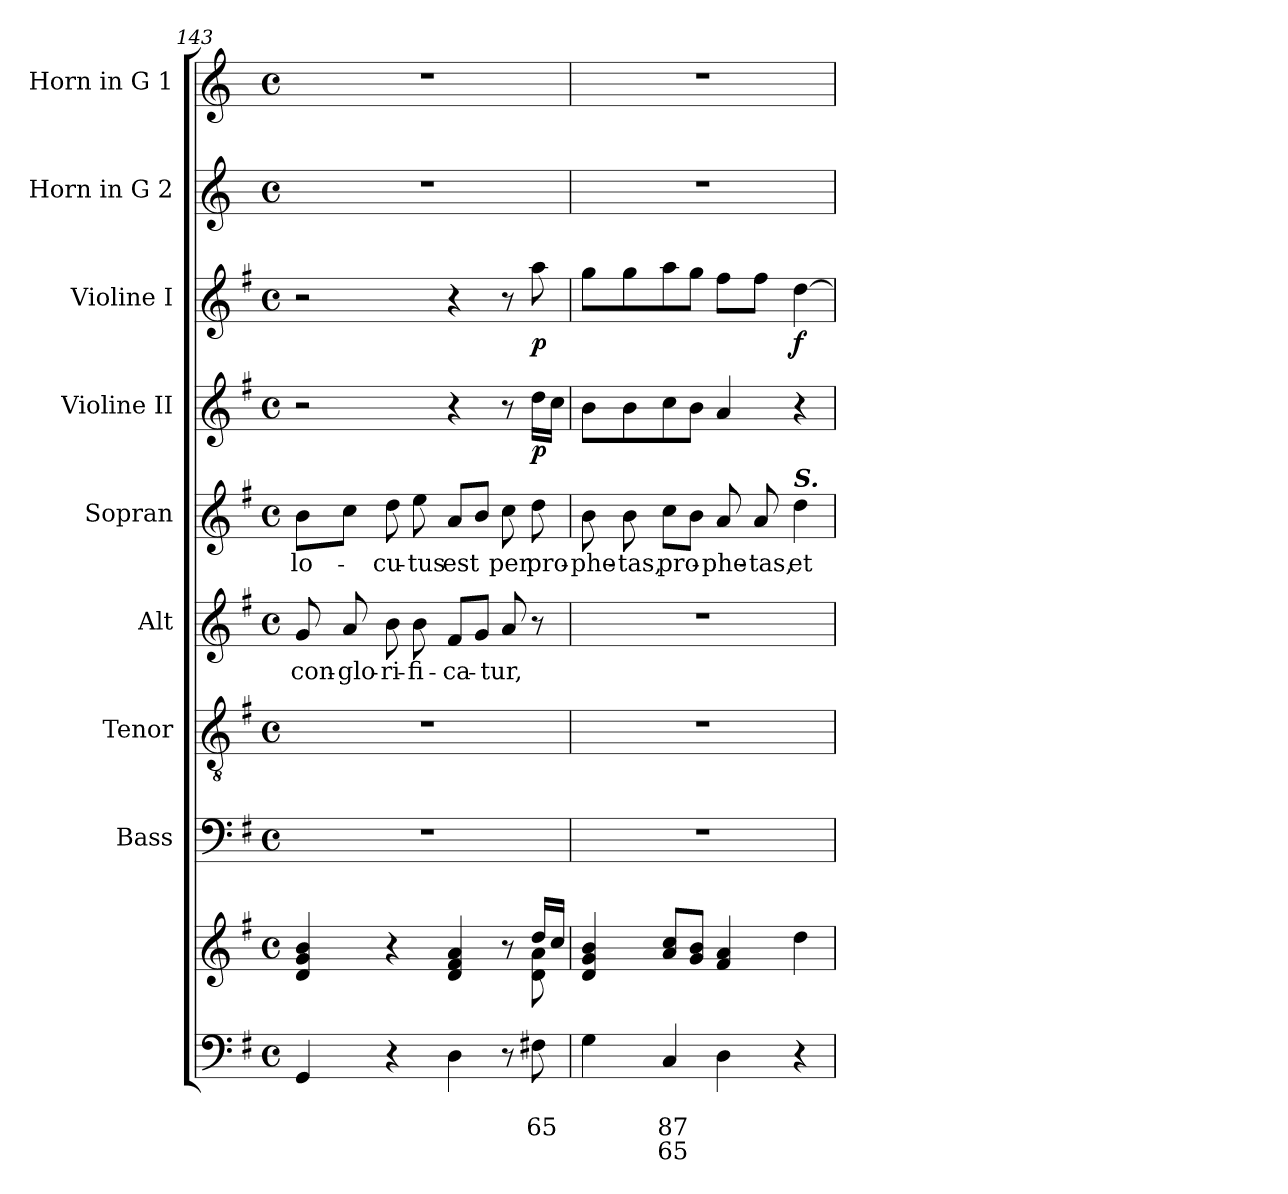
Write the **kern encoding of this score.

**kern	**text	**text	**text	**kern	**kern	**kern	**kern	**text	**kern	**text	**kern	**dynam	**kern	**dynam	**kern	**kern
*part9	*part9	*part9	*part9	*part9	*part8	*part7	*part6	*part6	*part5	*part5	*part4	*part4	*part3	*part3	*part2	*part1
*staff10	*staff10	*staff10	*staff10	*staff9	*staff8	*staff7	*staff6	*staff6	*staff5	*staff5	*staff4	*staff4	*staff3	*staff3	*staff2	*staff1
*	*	*	*	*	*I"Bass	*I"Tenor	*I"Alt	*	*I"Sopran	*	*I"Violine II	*	*I"Violine I	*	*I"Horn in G 2	*I"Horn in G 1
*	*	*	*	*	*I'B.	*I'T.	*I'A.	*	*I'S.	*	*I'Vl. II	*	*I'Vl. I	*	*	*
*clefF4	*	*	*	*clefG2	*clefF4	*clefGv2	*clefG2	*	*clefG2	*	*clefG2	*	*clefG2	*	*clefG2	*clefG2
*	*	*	*	*	*	*	*	*	*	*	*	*	*	*	*ITrd3c5	*ITrd3c5
*k[f#]	*	*	*	*k[f#]	*k[f#]	*k[f#]	*k[f#]	*	*k[f#]	*	*k[f#]	*	*k[f#]	*	*k[f#]	*k[f#]
*G:	*	*	*	*G:	*G:	*G:	*G:	*	*G:	*	*G:	*	*G:	*	*G:	*G:
*M4/4	*	*	*	*M4/4	*M4/4	*M4/4	*M4/4	*	*M4/4	*	*M4/4	*	*M4/4	*	*M4/4	*M4/4
*met(c)	*	*	*	*met(c)	*met(c)	*met(c)	*met(c)	*	*met(c)	*	*met(c)	*	*met(c)	*	*met(c)	*met(c)
=143	=143	=143	=143	=143	=143	=143	=143	=143	=143	=143	=143	=143	=143	=143	=143	=143
*	*	*	*	*^	*	*	*	*	*	*	*	*	*	*	*	*
!	!	!	!	!	!	!	!	!	!LO:LY:b	!	!LO:LY:b	!	!	!	!	!	!
4GG/	.	.	.	4d/ 4g/ 4b/	2ryy	1r	1r	8g/	con-	8b\L	lo-	2r	.	2r	.	1r	1r
!	!	!	!	!	!	!	!	!	!LO:LY:b	!	!	!	!	!	!	!	!
.	.	.	.	.	.	.	.	8a/	-glo-	8cc\J	.	.	.	.	.	.	.
!	!	!	!	!	!	!	!	!	!LO:LY:b	!	!LO:LY:b	!	!	!	!	!	!
4r	.	.	.	4r	.	.	.	8b\	-ri-	8dd\	-cu-	.	.	.	.	.	.
!	!	!	!	!	!	!	!	!	!LO:LY:b	!	!LO:LY:b	!	!	!	!	!	!
.	.	.	.	.	.	.	.	8b\	-fi-	8ee\	-tus	.	.	.	.	.	.
!	!	!	!	!	!	!	!	!	!LO:LY:b	!	!LO:LY:b	!	!	!	!	!	!
4D\	.	.	.	4d/ 4f#/ 4a/	4.ryy	.	.	8f#/L	-ca-	8a/L	est	4r	.	4r	.	.	.
.	.	.	.	.	.	.	.	8g/J	.	8b/J	.	.	.	.	.	.	.
!	!	!	!	!	!	!	!	!	!LO:LY:b	!	!LO:LY:b	!	!	!	!	!	!
8r	.	.	.	8r	.	.	.	8a/	-tur,	8cc\	per	8r	.	8r	.	.	.
!	!	!LO:LY:b	!	!	!	!	!	!	!	!	!LO:LY:b	!	!LO:DY:b	!	!LO:DY:b	!	!
8F#X\	.	65	.	16dd/LL	8d\ 8a\	.	.	8r	.	8dd\	pro-	16dd\LL	p	8aa\	p	.	.
.	.	.	.	16cc/JJ	.	.	.	.	.	.	.	16cc\JJ	.	.	.	.	.
*	*	*	*	*v	*v	*	*	*	*	*	*	*	*	*	*	*	*
=144	=144	=144	=144	=144	=144	=144	=144	=144	=144	=144	=144	=144	=144	=144	=144	=144
!	!	!	!	!	!	!	!	!	!	!LO:LY:b	!	!	!	!	!	!
4G\	.	.	.	4d/ 4g/ 4b/	1r	1r	1r	.	8b\	-phe-	8b\L	.	8gg\L	.	1r	1r
!	!	!	!	!	!	!	!	!	!	!LO:LY:b	!	!	!	!	!	!
.	.	.	.	.	.	.	.	.	8b\	-tas,	8b\	.	8gg\	.	.	.
!	!	!LO:LY:b	!LO:LY:b	!	!	!	!	!	!	!LO:LY:b	!	!	!	!	!	!
4C/	.	87	65	8a/ 8cc/L	.	.	.	.	8cc\L	pro-	8cc\	.	8aa\	.	.	.
.	.	.	.	8g/ 8b/J	.	.	.	.	8b\J	.	8b\J	.	8gg\J	.	.	.
!	!	!	!	!	!	!	!	!	!	!LO:LY:b	!	!	!	!	!	!
4D\	.	.	.	4f#/ 4a/	.	.	.	.	8a/	-phe-	4a/	.	8ff#\L	.	.	.
!	!	!	!	!	!	!	!	!	!	!LO:LY:b	!	!	!	!	!	!
.	.	.	.	.	.	.	.	.	8a/	-tas,	.	.	8ff#\J	.	.	.
!	!	!	!	!	!	!	!	!	!LO:TX:a:Bi:t=S.	!	!	!	!	!	!	!
!	!	!	!	!	!	!	!	!	!	!LO:LY:b	!	!	!	!LO:DY:b	!	!
4r	.	.	.	4dd\	.	.	.	.	4dd\	et	4r	.	[4dd\	f	.	.
=	=	=	=	=	=	=	=	=	=	=	=	=	=	=	=	=
*-	*-	*-	*-	*-	*-	*-	*-	*-	*-	*-	*-	*-	*-	*-	*-	*-
